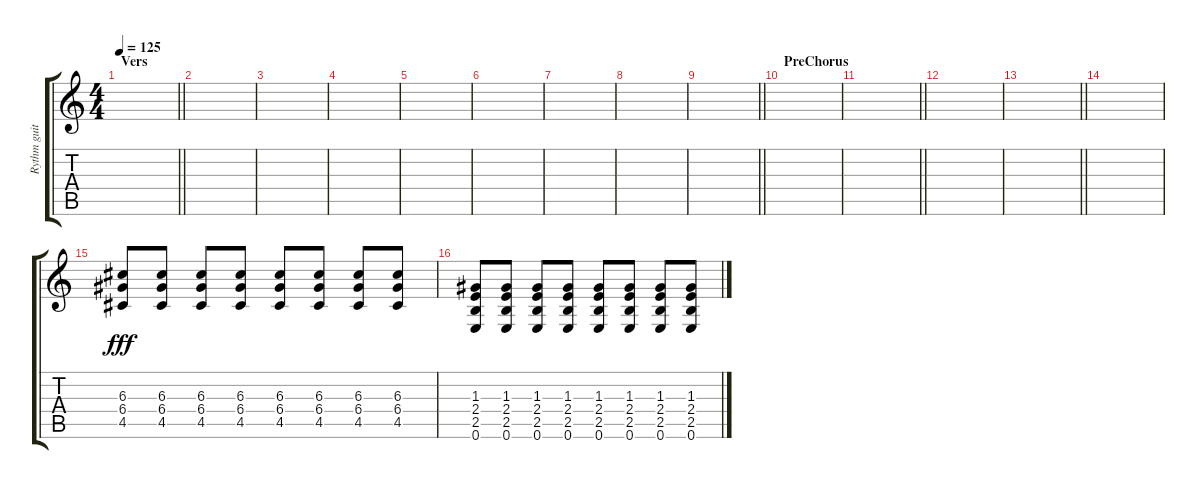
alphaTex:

\track ("Rythm guitar" "Rythm guit") {instrument electricguitarjazz}
\staff {score tabs}
\tuning (E4 B3 G3 D3 A2 E2) {hide}
\ts (4 4)
\section ("" "Vers")
\tempo 125
\clef g2
\barLineRight lightlight
\ks c
|
\section ("" "")
|
|
|
|
|
|
|
\barLineRight lightlight
|
\section ("" "PreChorus")
|
\barLineRight lightlight
|
|
\barLineRight lightlight
|
|
(6.3 6.4 4.5).8{dy fff volume 6 instrument electricguitarjazz} (6.3 6.4 4.5).8{volume 14} (6.3 6.4 4.5).8 (6.3 6.4 4.5).8 (6.3 6.4 4.5).8 (6.3 6.4 4.5).8 (6.3 6.4 4.5).8 (6.3 6.4 4.5).8 |
(1.3 2.4 2.5 0.6).8 (1.3 2.4 2.5 0.6).8 (1.3 2.4 2.5 0.6).8 (1.3 2.4 2.5 0.6).8 (1.3 2.4 2.5 0.6).8 (1.3 2.4 2.5 0.6).8 (1.3 2.4 2.5 0.6).8 (1.3 2.4 2.5 0.6).8
